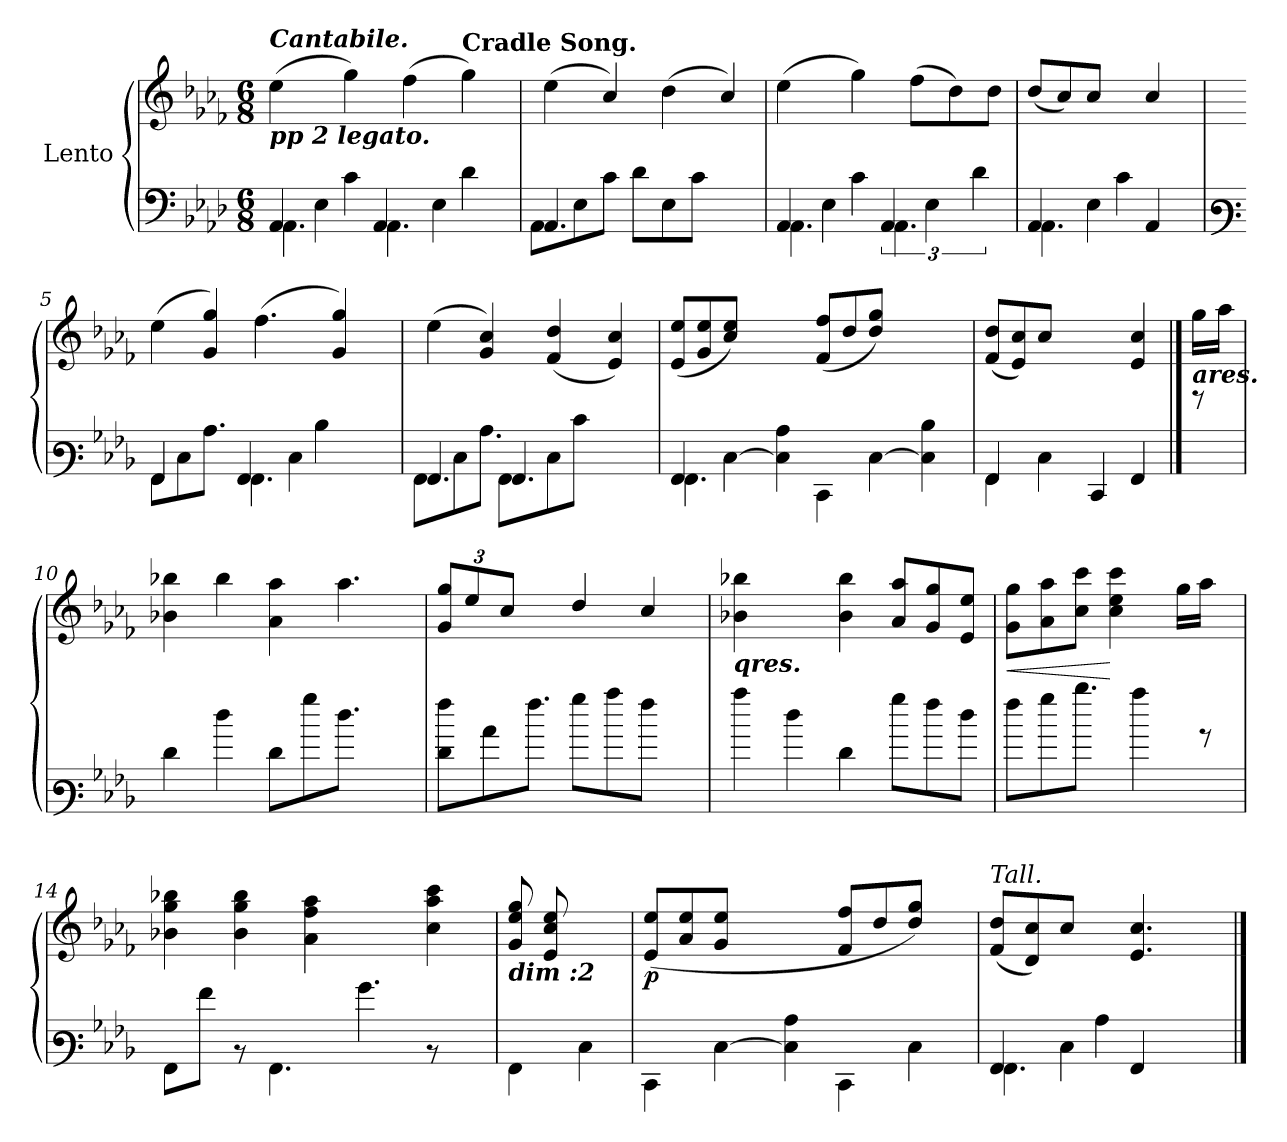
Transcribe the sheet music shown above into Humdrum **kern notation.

**kern	**kern	**dynam
*part1	*part1	*part1
*staff2	*staff1	*staff1/2
*I"Lento	*	*
*clefF4	*clefG3	*
*k[b-e-a-d-]	*k[b-e-a-d-]	*
*M6/8	*M6/8	*
=1	=1	=1
*^	*	*
*	*^	*	*
!	!	!	!LO:TX:a:Bi:t=Cantabile.	!
!	!	!	!LO:TX:b:Bi:t=pp 2 legato.	!
2ryy	4AA-/	4.AA-\	(>4cc\	.
.	4E-\	.	8ryy	.
.	.	4c\	4ee-\)	.
4AA-/	4.AA-\	.	.	.
.	.	2ryy	(>4dd-\	.
4E-\	.	.	.	.
!	!	!	!LO:TX:a:B:t=Cradle Song.	!
.	4d-\	.	4ee-\)	.
8ryy	.	.	.	.
*	*v	*v	*	*
=2	=2	=2	=2
4.AA-/	8AA-\L	(>4cc\	.
.	8E-\	.	.
.	8c\J	4a-/)	.
4ryy	8d-\L	.	.
.	8E-\	(>4b-\	.
4.ryy	8c\J	.	.
.	4ryy	4a-/)	.
=3	=3	=3	=3
*	*^	*	*
2ryy	4AA-/	4.AA-\	(>4cc\	.
.	4E-\	.	8ryy	.
.	.	4c\	4ee-\)	.
6AA-/	4.AA-\	.	.	.
.	.	4.ryy	(>8dd-\L	.
6E-\	.	.	.	.
.	.	.	8b-\)	.
6d-\	.	.	.	.
.	8ryy	.	8b-\J	.
*	*v	*v	*	*
=4	=4	=4	=4
4AA-/	4.AA-\	(<8b-/L	.
.	.	8a-/)	.
4E-\	.	8a-/J	.
.	4c\	8ryy	.
4AA-/	.	4a-/	.
.	8ryy	.	.
!!LO:LB:g=z
=5	=5	=5	=5
*clefF3	*	*	*
4AA-/	8AA-\L	(>4cc\	.
.	8E-\	.	.
8.ryy	8.c\J	4e-/ 4ee-/)	.
4AA-/	4.AA-\	.	.
.	.	(>4.dd-\	.
4E-\	.	.	.
.	4d-\	.	.
.	.	4e-/ 4ee-/)	.
16ryy	.	.	.
8ryy	.	.	.
.	16ryy	.	.
=6	=6	=6	=6
*	*^	*	*
4.AA-/	8AA-\L	4.ryy	(>4cc\	.
.	8E-\	.	.	.
.	8.c\J	.	4e-/ 4a-/)	.
4.AA-/	.	8AA-\L	.	.
.	4ryy	.	.	.
.	.	8E-\	(>4d-/ 4b-/	.
.	.	8e-\J	.	.
.	4ryy	.	.	.
4ryy	.	4ryy	4c/ 4a-/)	.
.	16ryy	.	.	.
*	*v	*v	*	*
=7	=7	=7	=7
4AA-/	4.AA-\	(<8c/ 8cc/L	.
.	.	8e-/ 8cc/	.
[<4E-\	.	8a-/ 8cc/J)	.
.	1ryy	4.ryy	.
4E-\] 4c\	.	.	.
4EE-\	.	(<8d-/ 8dd-/L	.
.	.	8b-/	.
[<4E-\	.	8b-/ 8ee-/J)	.
.	.	4.ryy	.
4E-\] 4d-\	.	.	.
.	8ryy	.	.
=8	=8	=8	=8
4AA-/	4AA-\	(<8d-/ 8b-/L	.
.	.	8c/ 8a-/)	.
2.ryy	4E-\	8a-/J	.
.	.	4.ryy	.
.	4EE-/	.	.
.	4AA-/	4c/ 4a-/	.
!!LO:LB:g=z
==9	==9	==9	==9
!	!	!LO:TX:b:Bi:t=ares.	!
*v	*v	*	*
8rb	16ee-\LL	.
.	16ff\JJ	.
=10	=10	=10
4f\	4g-\ 4gg-X\	.
4ff\	4gg-\	.
8f\L	4f\ 4ff\	.
8bb-\	.	.
8.ff\J	4.ff\	.
8.ryy	.	.
=11	=11	=11
8f\ 8aa-\L	12e-/ 12ee-/L	.
.	12cc/	.
8cc\	.	.
.	12a-/J	.
8.aa-\J	8.ryy	.
8bb-\L	4b-/	.
8ccc\	.	.
8aa-\J	4a-/	.
8ryy	.	.
=12	=12	=12
!	!LO:TX:b:Bi:t=qres.	!
4ccc\	4g-\ 4gg-X\	.
4ff\	4ryy	.
4f\	4g-\ 4gg-\	.
8bb-\L	8f/ 8ff/L	.
8aa-\	8e-/ 8ee-/	.
8ff\J	8c/ 8cc/J	.
=13	=13	=13
!	!	!LO:HP:b
8aa-\L	8e-\ 8ee-\L	<
8bb-\	8f\ 8ff\	.
8.ddd-\J	8a-\ 8aa-\J	.
.	4a-\ 4cc\ 4aa-\	[
4ccc\	.	.
.	16ee-\LL	.
8rb	16ff\JJ	.
.	16ryy	.
!!LO:LB:g=z
=14	=14	=14
8AA-\L	4g-\ 4ee-\ 4gg-X\	.
8a-\J	.	.
8rD	4g-\ 4ee-\ 4gg-\	.
4.AA-\	.	.
.	4f\ 4dd-\ 4ff\	.
4.b-\	4.ryy	.
8rD	4a-\ 4ff\ 4aa-\	.
8ryy	.	.
=15	=15	=15
!	!LO:TX:b:Bi:t=dim &colon;2	!
4AA-\	8e-/ 8cc/ 8ee-/L	.
.	8c/ 8a-/ 8cc/	.
4E-\	4ryy	.
=16	=16	=16
!	!	!LO:DY:b
4EE-\	(>8c/ 8cc/L	p
.	8f/ 8cc/	.
[<4E-\	8e-/ 8cc/J	.
.	4.ryy	.
4E-\] 4c\	.	.
4EE-\	8d-/ 8dd-/L	.
.	8b-/	.
4E-\	8b-/ 8ee-/J)	.
.	8ryy	.
=17	=17	=17
*^	*	*
!	!	!LO:TX:a:i:t=Tall.	!
4AA-/	4.AA-\	(<8d-/ 8b-/L	.
.	.	8B-/ 8a-/)	.
4E-\	.	8a-/J	.
.	4c\	8ryy	.
4AA-/	.	4.c/ 4.a-/	.
.	8ryy	.	.
8ryy	8ryy	.	.
*v	*v	*	*
==	==	==
*-	*-	*-
